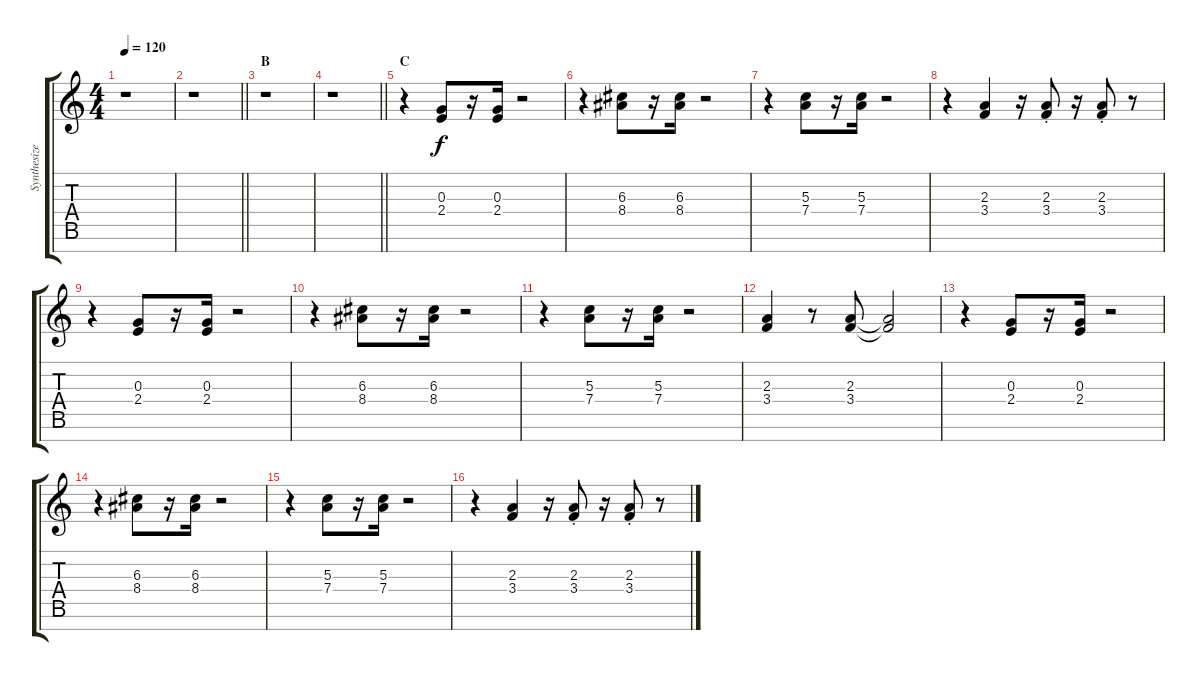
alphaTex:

\track ("Synthesizer V" "Synthesize") {instrument lead2sawtooth}
\staff {score tabs}
\tuning (E5 B4 G4 D4 A3 E3 B2) {hide}
\ts (4 4)
\tempo 120
\clef g2
\ks c
r.1{dy f} |
\barLineRight lightlight
r.1 |
\section ("" "B")
r.1 |
\barLineRight lightlight
r.1 |
\section ("" "C")
r.4 (0.3 2.4).8 r.16 (0.3 2.4).16 r.2 |
r.4 (6.3 8.4).8 r.16 (6.3 8.4).16 r.2 |
r.4 (5.3 7.4).8 r.16 (5.3 7.4).16 r.2 |
r.4 (2.3 3.4).4 r.16 (2.3{st} 3.4{st}).8 r.16 (2.3{st} 3.4{st}).8 r.8 |
r.4 (0.3 2.4).8 r.16 (0.3 2.4).16 r.2 |
r.4 (6.3 8.4).8 r.16 (6.3 8.4).16 r.2 |
r.4 (5.3 7.4).8 r.16 (5.3 7.4).16 r.2 |
(2.3 3.4).4 r.8 (2.3 3.4).8 (2.3{t} 3.4{t}).2 |
r.4 (0.3 2.4).8 r.16 (0.3 2.4).16 r.2 |
r.4 (6.3 8.4).8 r.16 (6.3 8.4).16 r.2 |
r.4 (5.3 7.4).8 r.16 (5.3 7.4).16 r.2 |
r.4 (2.3 3.4).4 r.16 (2.3{st} 3.4{st}).8 r.16 (2.3{st} 3.4{st}).8 r.8
